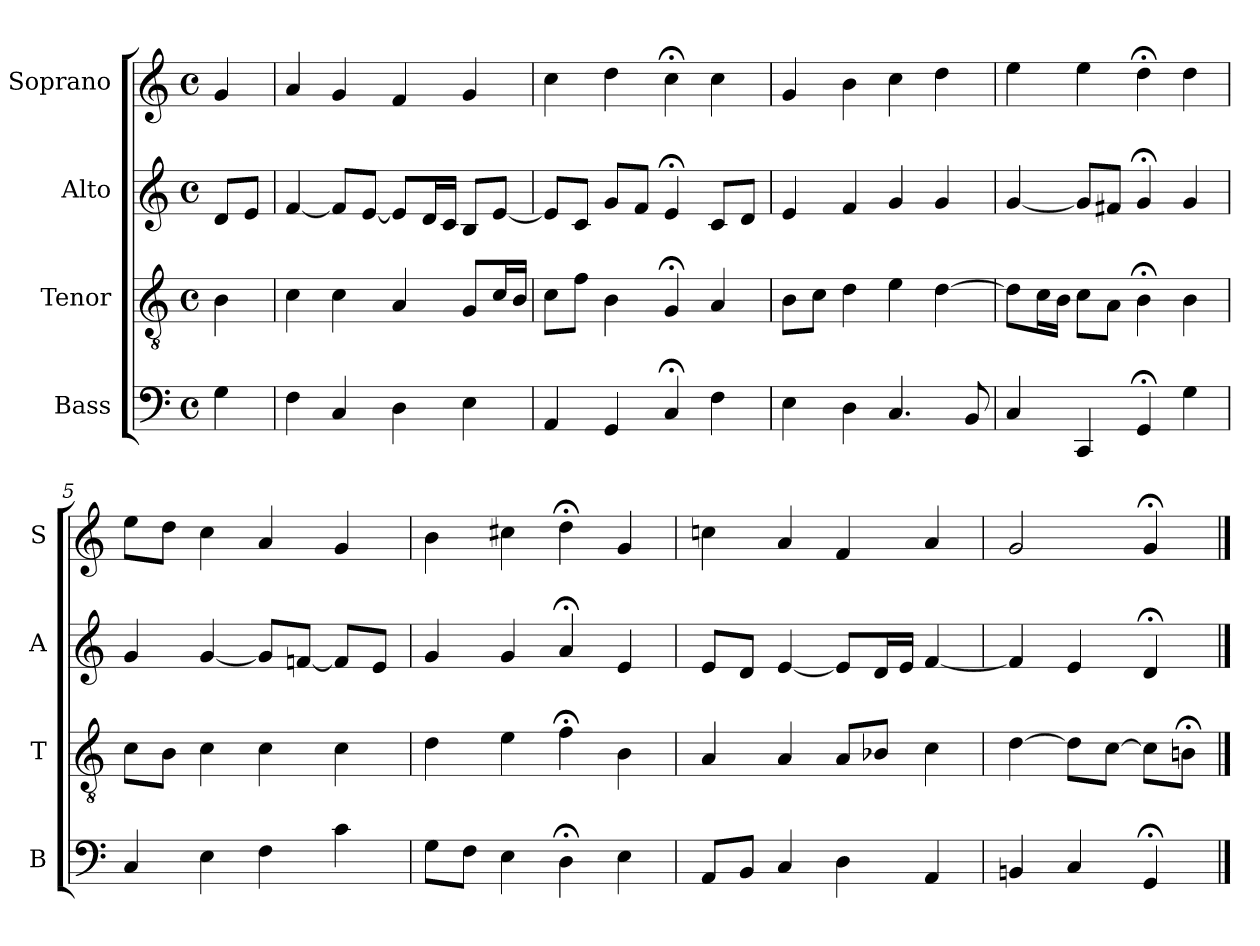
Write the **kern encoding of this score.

**kern	**kern	**kern	**kern
*part4	*part3	*part2	*part1
*staff4	*staff3	*staff2	*staff1
*I"Bass	*I"Tenor	*I"Alto	*I"Soprano
*I'B	*I'T	*I'A	*I'S
*clefF4	*clefGv2	*clefG2	*clefG2
*k[]	*k[]	*k[]	*k[]
*G:mix	*G:mix	*G:mix	*G:mix
*M4/4	*M4/4	*M4/4	*M4/4
*met(c)	*met(c)	*met(c)	*met(c)
*MM100	*MM100	*MM100	*MM100
=	=	=	=
4G	4B	8dL	4g
.	.	8eJ	.
=1	=1	=1	=1
4F	4c	[4f	4a
4C	4c	8fL]	4g
.	.	[8eJ	.
4D	4A	8eL]	4f
.	.	16dL	.
.	.	16cJJ	.
4E	8GL	8BL	4gi
.	16cL	[8eJ	.
.	16BiJJ	.	.
=2	=2	=2	=2
4AA	8ciL	8eL]	4cci
.	8fJ	8cJ	.
4GG	4B	8gL	4dd
.	.	8fJ	.
4C;<	4G;<	4e;<	4cc;<
4F	4A	8cL	4cc
.	.	8dJ	.
=3	=3	=3	=3
4E	8BL	4e	4g
.	8cJ	.	.
4D	4d	4f	4b
4.C	4e	4g	4cc
.	[4d	4g	4dd
8BB	.	.	.
=4	=4	=4	=4
4C	8dL]	[4g	4ee
.	16cL	.	.
.	16BJJ	.	.
4CC	8cL	8gL]	4ee
.	8AJ	8f#XJ	.
4GG;<	4B;<	4g;<	4dd;<
4G	4B	4g	4dd
=5	=5	=5	=5
4C	8cL	4g	8eeL
.	8BJ	.	8ddJ
4E	4c	[4g	4cc
4F	4c	8gL]	4a
.	.	[8fnJ	.
4c	4c	8fL]	4g
.	.	8eJ	.
=6	=6	=6	=6
8GL	4d	4g	4b
8FJ	.	.	.
4E	4e	4g	4cc#X
4D;<	4f;<	4a;<	4dd;<
4E	4B	4e	4g
=7	=7	=7	=7
8AAL	4A	8eL	4ccn
8BBJ	.	8dJ	.
4C	4A	[4e	4a
4D	8AL	8eL]	4f
.	8B-XJ	16dL	.
.	.	16eJJ	.
4AA	4c	[4f	4a
=8	=8	=8	=8
4BBn	[4d	4f]	2g
4C	8dL]	4e	.
.	[8cJ	.	.
4GG;<	8cL]	4d;<	4g;<
.	8Bn;<J	.	.
==	==	==	==
*-	*-	*-	*-
